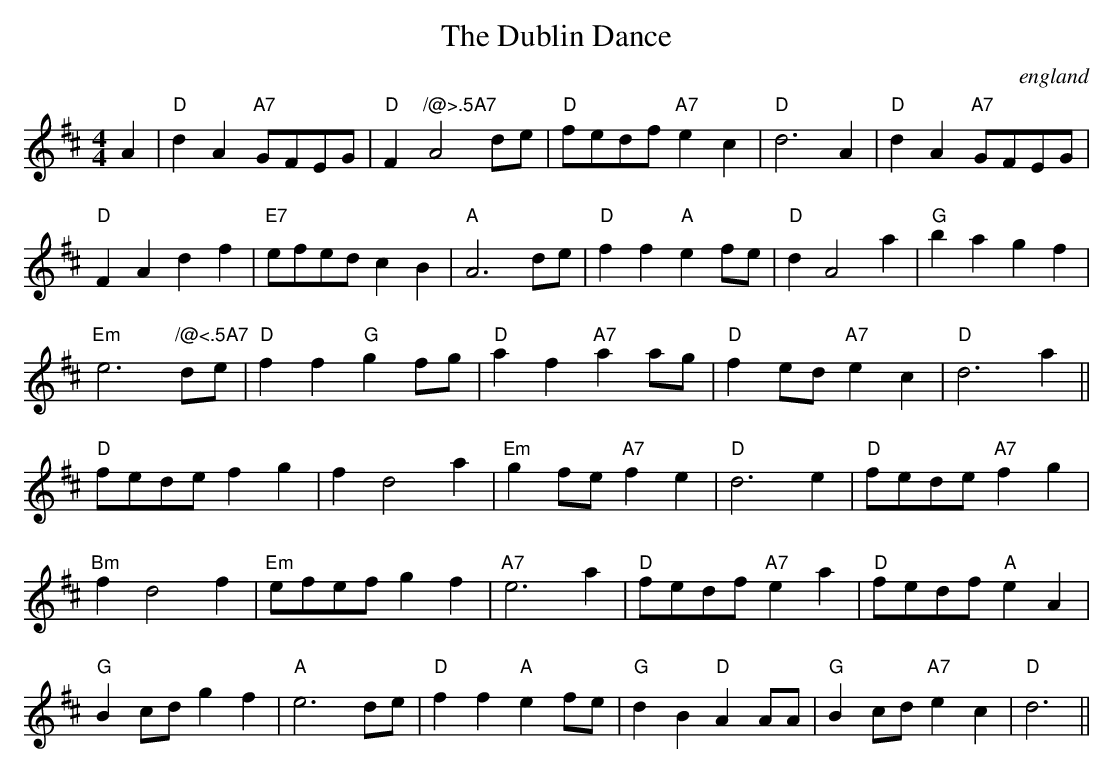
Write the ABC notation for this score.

X:1
T:The Dublin Dance
O:england
M:4/4
L:1/4
K:D
A|"D"dA "A7"G/2F/2E/2G/2|"D"F"/@>.5A7"A2d/2e/2|"D"f/2e/2d/2f/2 "A7"ec|"D"d3A|\
"D"dA "A7"G/2F/2E/2G/2|
"D"FA df|"E7"e/2f/2e/2d/2 cB|"A"A3d/2e/2|"D"ff "A"ef/2e/2|"D"dA2a|"G"ba gf|
"Em"e3"/@<.5A7"d/2e/2|"D"ff "G"gf/2g/2|"D"af "A7"aa/2g/2|"D"fe/2d/2 "A7"ec|\
"D"d3a||
"D"f/2e/2d/2e/2 fg|fd2a|"Em"gf/2e/2 "A7"fe|"D"d3e|"D"f/2e/2d/2e/2 "A7"fg|
"Bm"fd2f|"Em"e/2f/2e/2f/2 gf|"A7"e3a|"D"f/2e/2d/2f/2 "A7"ea|\
"D"f/2e/2d/2f/2 "A"eA|
"G"Bc/2d/2 gf|"A"e3d/2e/2|"D"ff "A"ef/2e/2|"G"dB "D"AA/2A/2|"G"Bc/2d/2 "A7"ec|\
"D"d3||
